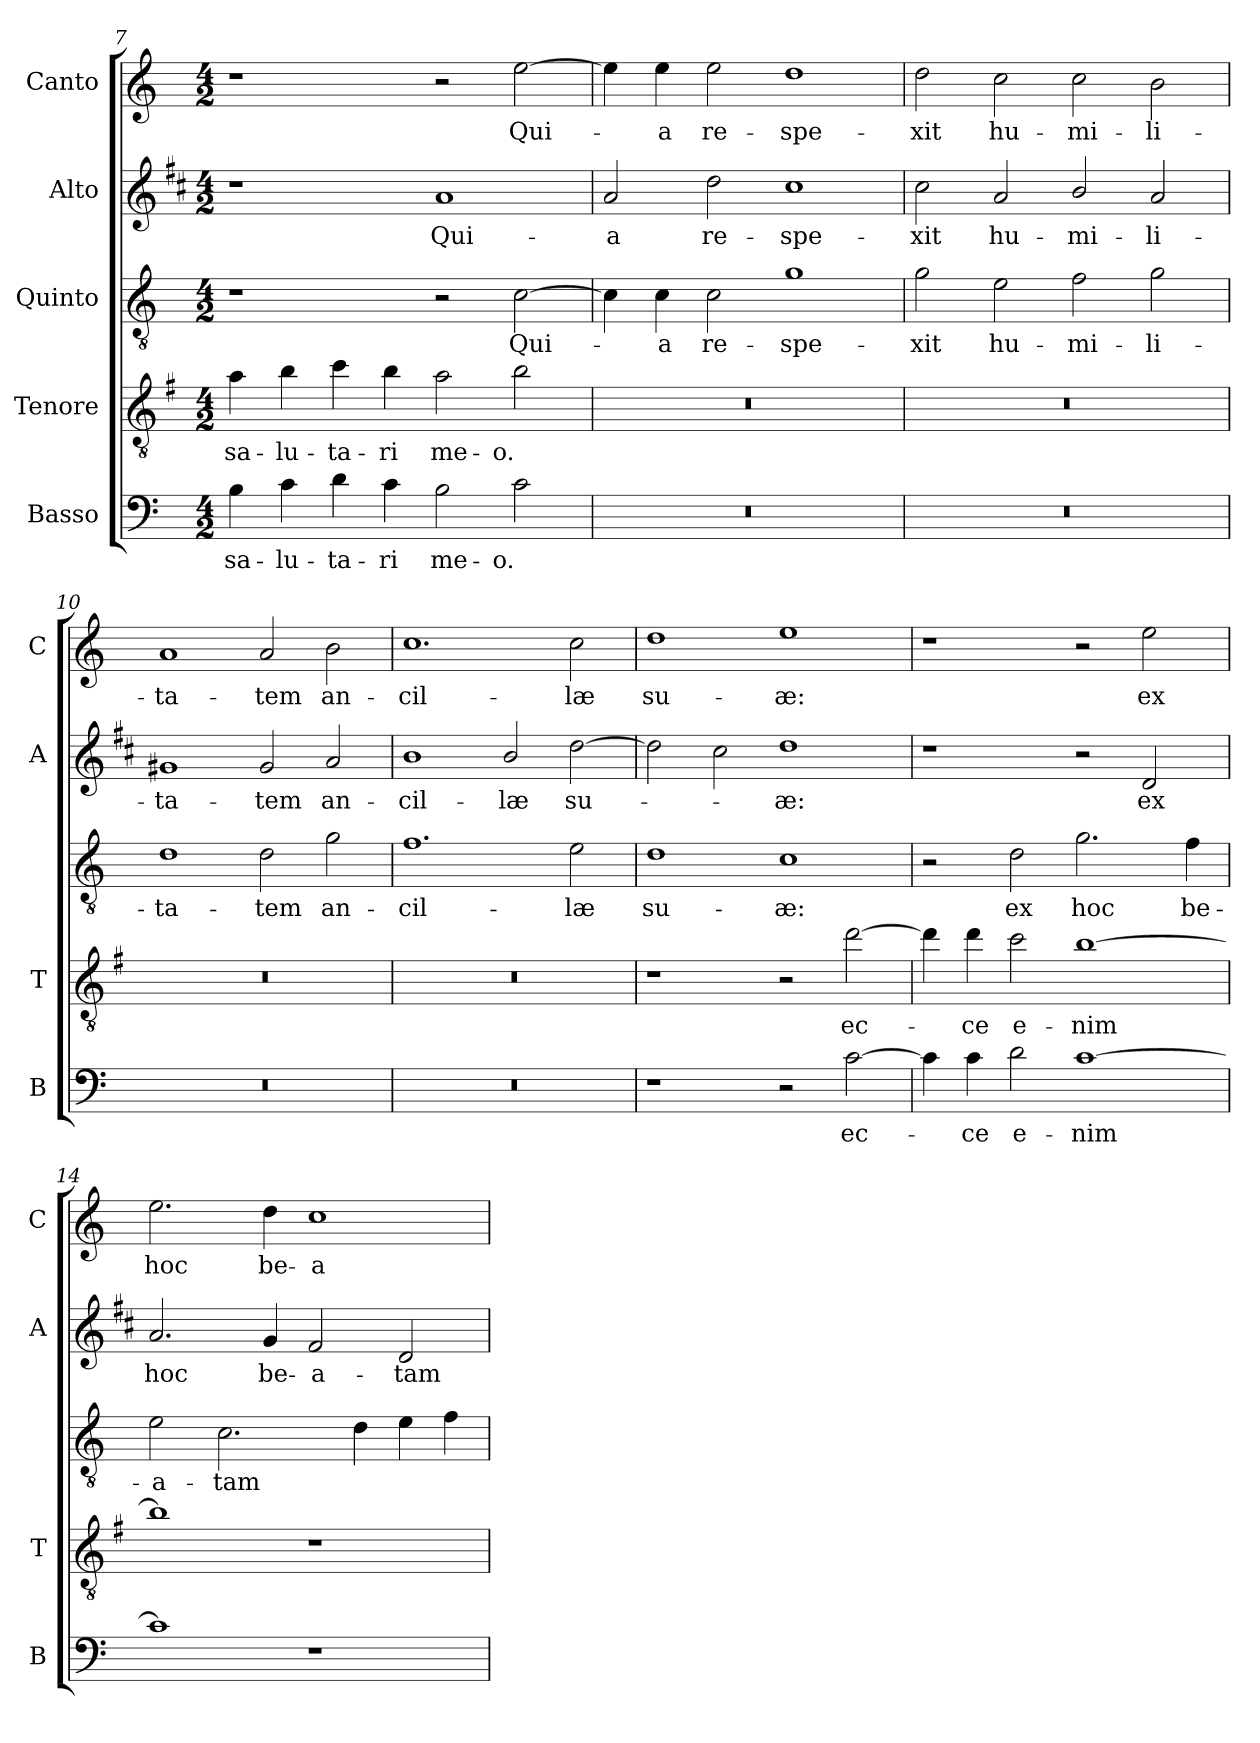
**kern	**text	**kern	**text	**kern	**text	**kern	**text	**kern	**text
*part5	*part5	*part4	*part4	*part3	*part3	*part2	*part2	*part1	*part1
*staff5	*staff5	*staff4	*staff4	*staff3	*staff3	*staff2	*staff2	*staff1	*staff1
*I"Basso	*	*I"Tenore	*	*I"Quinto	*	*I"Alto	*	*I"Canto	*
*I'B	*	*I'T	*	*	*	*I'A	*	*I'C	*
*clefF4	*	*clefGv2	*	*clefGv2	*	*clefG2	*	*clefG2	*
*	*	*ITrd4c7	*	*	*	*ITrd1c2	*	*	*
*k[]	*	*k[]	*	*k[]	*	*k[]	*	*k[]	*
*C:	*	*C:	*	*C:	*	*C:	*	*C:	*
*M4/2	*	*M4/2	*	*M4/2	*	*M4/2	*	*M4/2	*
=7	=7	=7	=7	=7	=7	=7	=7	=7	=7
!	!LO:LY:b	!	!LO:LY:b	!	!	!	!	!	!
4B\	sa-	4d\	sa-	1r	.	1r	.	1r	.
!	!LO:LY:b	!	!LO:LY:b	!	!	!	!	!	!
4c\	-lu-	4e\	-lu-	.	.	.	.	.	.
!	!LO:LY:b	!	!LO:LY:b	!	!	!	!	!	!
4d\	-ta-	4f\	-ta-	.	.	.	.	.	.
!	!LO:LY:b	!	!LO:LY:b	!	!	!	!	!	!
4c\	-ri	4e\	-ri	.	.	.	.	.	.
!	!LO:LY:b	!	!LO:LY:b	!	!	!	!LO:LY:b	!	!
2B\	me-	2d\	me-	2r	.	1g	Qui-	2r	.
!	!LO:LY:b	!	!LO:LY:b	!	!LO:LY:b	!	!	!	!LO:LY:b
2c\	-o.	2e\	-o.	[2c\	Qui-	.	.	[2ee\	Qui-
=8	=8	=8	=8	=8	=8	=8	=8	=8	=8
!	!	!	!	!	!	!	!LO:LY:b	!	!
0r	.	0r	.	4c\]	.	2g/	-a	4ee\]	.
!	!	!	!	!	!LO:LY:b	!	!	!	!LO:LY:b
.	.	.	.	4c\	-a	.	.	4ee\	-a
!	!	!	!	!	!LO:LY:b	!	!LO:LY:b	!	!LO:LY:b
.	.	.	.	2c\	re-	2cc\	re-	2ee\	re-
!	!	!	!	!	!LO:LY:b	!	!LO:LY:b	!	!LO:LY:b
.	.	.	.	1g	-spe-	1b	-spe-	1dd	-spe-
=9	=9	=9	=9	=9	=9	=9	=9	=9	=9
!	!	!	!	!	!LO:LY:b	!	!LO:LY:b	!	!LO:LY:b
0r	.	0r	.	2g\	-xit	2b\	-xit	2dd\	-xit
!	!	!	!	!	!LO:LY:b	!	!LO:LY:b	!	!LO:LY:b
.	.	.	.	2e\	hu-	2g/	hu-	2cc\	hu-
!	!	!	!	!	!LO:LY:b	!	!LO:LY:b	!	!LO:LY:b
.	.	.	.	2f\	-mi-	2a/	-mi-	2cc\	-mi-
!	!	!	!	!	!LO:LY:b	!	!LO:LY:b	!	!LO:LY:b
.	.	.	.	2g\	-li-	2g/	-li-	2b\	-li-
!!LO:LB:g=z
=10	=10	=10	=10	=10	=10	=10	=10	=10	=10
!	!	!	!	!	!LO:LY:b	!	!LO:LY:b	!	!LO:LY:b
0r	.	0r	.	1d	-ta-	1f#X	-ta-	1a	-ta-
!	!	!	!	!	!LO:LY:b	!	!LO:LY:b	!	!LO:LY:b
.	.	.	.	2d\	-tem	2f#/	-tem	2a/	-tem
!	!	!	!	!	!LO:LY:b	!	!LO:LY:b	!	!LO:LY:b
.	.	.	.	2g\	an-	2g/	an-	2b\	an-
=11	=11	=11	=11	=11	=11	=11	=11	=11	=11
!	!	!	!	!	!LO:LY:b	!	!LO:LY:b	!	!LO:LY:b
0r	.	0r	.	1.f	-cil-	1a	-cil-	1.cc	-cil-
!	!	!	!	!	!	!	!LO:LY:b	!	!
.	.	.	.	.	.	2a/	-læ	.	.
!	!	!	!	!	!LO:LY:b	!	!LO:LY:b	!	!LO:LY:b
.	.	.	.	2e\	-læ	[2cc\	su-	2cc\	-læ
=12	=12	=12	=12	=12	=12	=12	=12	=12	=12
!	!	!	!	!	!LO:LY:b	!	!	!	!LO:LY:b
1r	.	1r	.	1d	su-	2cc\]	.	1dd	su-
.	.	.	.	.	.	2b\	.	.	.
!	!	!	!	!	!LO:LY:b	!	!LO:LY:b	!	!LO:LY:b
2r	.	2r	.	1c	-æ:	1cc	-æ:	1ee	-æ:
!	!LO:LY:b	!	!LO:LY:b	!	!	!	!	!	!
[2c\	ec-	[2g\	ec-	.	.	.	.	.	.
=13	=13	=13	=13	=13	=13	=13	=13	=13	=13
4c\]	.	4g\]	.	2r	.	1r	.	1r	.
!	!LO:LY:b	!	!LO:LY:b	!	!	!	!	!	!
4c\	-ce	4g\	-ce	.	.	.	.	.	.
!	!LO:LY:b	!	!LO:LY:b	!	!LO:LY:b	!	!	!	!
2d\	e-	2f\	e-	2d\	ex	.	.	.	.
!	!LO:LY:b	!	!LO:LY:b	!	!LO:LY:b	!	!	!	!
[1c	-nim	[1e	-nim	2.g\	hoc	2r	.	2r	.
!	!	!	!	!	!	!	!LO:LY:b	!	!LO:LY:b
.	.	.	.	.	.	2c/	ex	2ee\	ex
!	!	!	!	!	!LO:LY:b	!	!	!	!
.	.	.	.	4f\	be-	.	.	.	.
=14	=14	=14	=14	=14	=14	=14	=14	=14	=14
!	!	!	!	!	!LO:LY:b	!	!LO:LY:b	!	!LO:LY:b
1c]	.	1e]	.	2e\	-a-	2.g/	hoc	2.ee\	hoc
!	!	!	!	!	!LO:LY:b	!	!	!	!
.	.	.	.	2.c\	-tam	.	.	.	.
!	!	!	!	!	!	!	!LO:LY:b	!	!LO:LY:b
.	.	.	.	.	.	4f/	be-	4dd\	be-
!	!	!	!	!	!	!	!LO:LY:b	!	!LO:LY:b
1r	.	1r	.	.	.	2e/	-a-	1cc	-a-
.	.	.	.	4d\	.	.	.	.	.
!	!	!	!	!	!	!	!LO:LY:b	!	!
.	.	.	.	4e\	.	2c/	-tam	.	.
.	.	.	.	4f\	.	.	.	.	.
=	=	=	=	=	=	=	=	=	=
*-	*-	*-	*-	*-	*-	*-	*-	*-	*-
